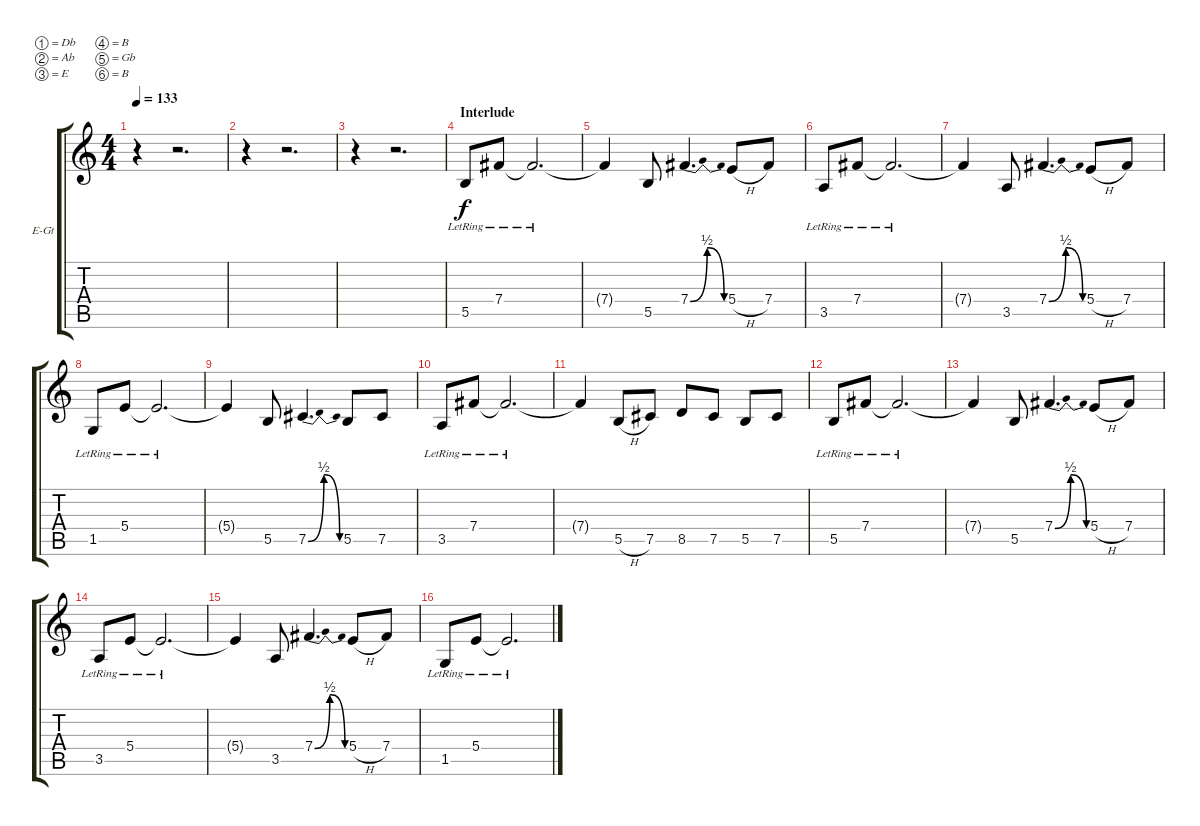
\bracketExtendMode groupsimilarinstruments
\firstSystemTrackNameOrientation horizontal
\otherSystemsTrackNameOrientation horizontal
\track ("Overdrive (interlude)" "E-Gt") {instrument overdrivenguitar}
\staff {score tabs}
\tuning (Db4 Ab3 E3 B2 Gb2 B1)
\ts (4 4)
\tempo 133
\clef g2
\ks c
r.4{dy f} r.2{d} |
r.4 r.2{d} |
r.4 r.2{d} |
\section ("" "Interlude")
5.5{lr}.8 7.4{lr}.8 7.4{lr t}.2{d} |
7.4{t}.4 5.5.8 7.4{be (bendrelease 0 0 30 2 30 2 60 0)}.4{d} 5.4{h}.8 7.4.8 |
3.5{lr}.8 7.4{lr}.8 7.4{lr t}.2{d} |
7.4{t}.4 3.5.8 7.4{be (bendrelease 0 0 30 2 30 2 60 0)}.4{d} 5.4{h}.8 7.4.8 |
1.5{lr}.8 5.4{lr}.8 5.4{lr t}.2{d} |
5.4{t}.4 5.5.8 7.5{be (bendrelease 0 0 29.4 2 29.4 2 59.4 0)}.4{d} 5.5.8 7.5.8 |
3.5{lr}.8 7.4{lr}.8 7.4{lr t}.2{d} |
7.4{t}.4 5.5{h}.8 7.5.8 8.5.8 7.5.8 5.5.8 7.5.8 |
5.5{lr}.8 7.4{lr}.8 7.4{lr t}.2{d} |
7.4{t}.4 5.5.8 7.4{be (bendrelease 0 0 30 2 30 2 60 0)}.4{d} 5.4{h}.8 7.4.8 |
3.5{lr}.8 5.4{lr}.8 5.4{lr t}.2{d} |
5.4{t}.4 3.5.8 7.4{be (bendrelease 0 0 30 2 30 2 60 0)}.4{d} 5.4{h}.8 7.4.8 |
1.5{lr}.8 5.4{lr}.8 5.4{lr t}.2{d}
